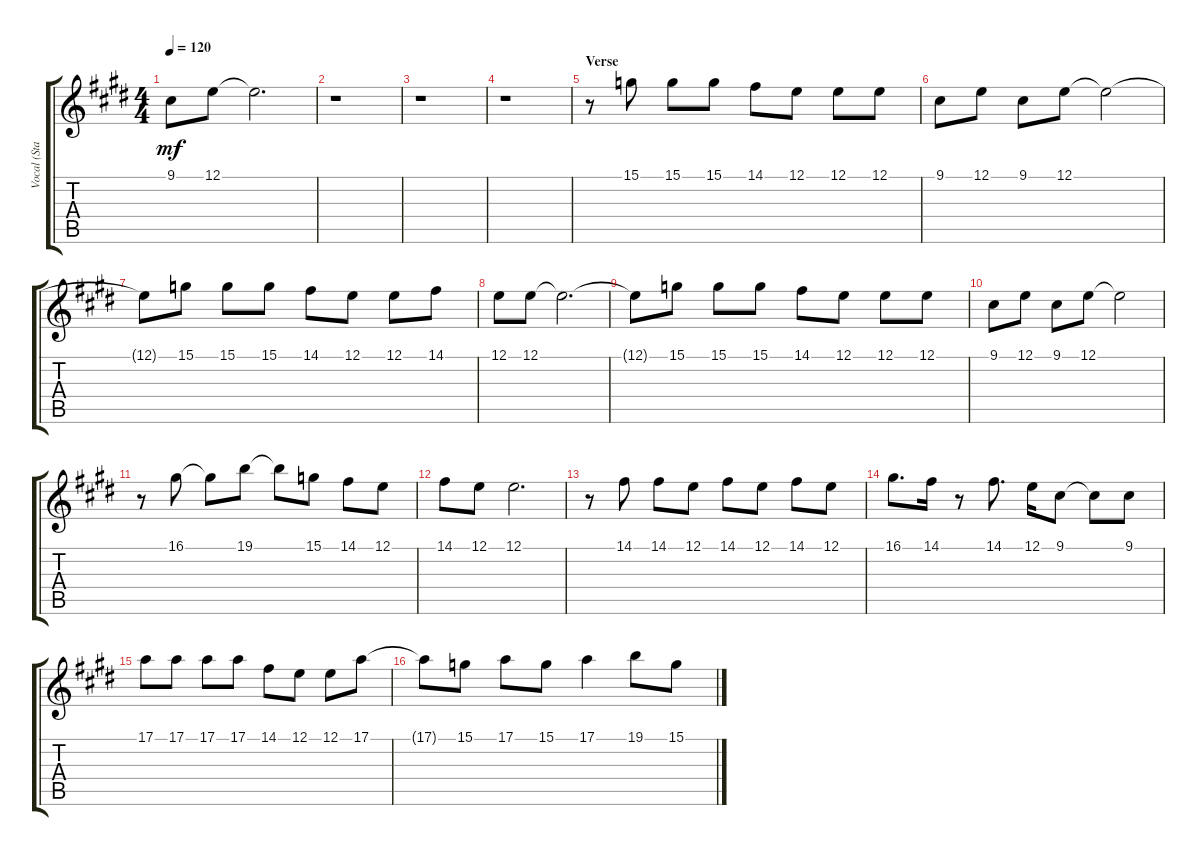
\track ("Vocal (Staff 1)" "Vocal (Sta") {instrument percussiveorgan}
\staff {score tabs}
\tuning (E4 B3 G3 D3 A2 E2) {hide}
\ts (4 4)
\tempo 120
\clef g2
\ks c#minor
9.1{t}.8{dy mf} 12.1.8 12.1{t}.2{d} |
r.1 |
r.1 |
r.1 |
\section ("" "Verse")
r.8 15.1.8 15.1.8 15.1.8 14.1.8 12.1.8 12.1.8 12.1.8 |
9.1.8 12.1.8 9.1.8 12.1.8 12.1{t}.2 |
12.1{t}.8 15.1.8 15.1.8 15.1.8 14.1.8 12.1.8 12.1.8 14.1.8 |
12.1.8 12.1.8 12.1{t}.2{d} |
12.1{t}.8 15.1.8 15.1.8 15.1.8 14.1.8 12.1.8 12.1.8 12.1.8 |
9.1.8 12.1.8 9.1.8 12.1.8 12.1{t}.2 |
r.8 16.1.8 16.1{t}.8 19.1.8 19.1{t}.8 15.1.8 14.1.8 12.1.8 |
14.1.8 12.1.8 12.1.2{d} |
r.8 14.1.8 14.1.8 12.1.8 14.1.8 12.1.8 14.1.8 12.1.8 |
16.1.8{d} 14.1.16 r.8 14.1.8{d} 12.1.16 9.1.8 9.1{t}.8 9.1.8 |
17.1.8 17.1.8 17.1.8 17.1.8 14.1.8 12.1.8 12.1.8 17.1.8 |
17.1{t}.8 15.1.8 17.1.8 15.1.8 17.1.4 19.1.8 15.1{be (hold 0 0 60 0)}.8
